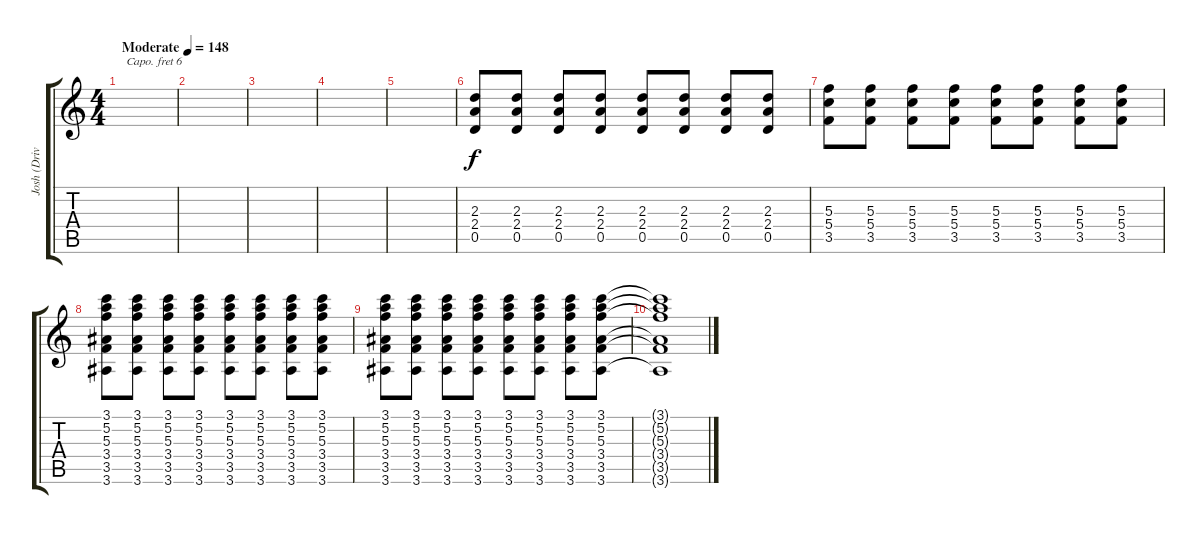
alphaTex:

\track ("Josh (Drive)" "Josh (Driv") {instrument overdrivenguitar}
\staff {score tabs}
\capo 6
\tuning (Eb4 Bb3 Gb3 Db3 Ab2 Db2) {hide}
\ts (4 4)
\tempo (148 "Moderate")
\clef g2
\ks c
|
|
|
|
|
(2.3 2.4 0.5).8 (2.3 2.4 0.5).8 (2.3 2.4 0.5).8 (2.3 2.4 0.5).8 (2.3 2.4 0.5).8 (2.3 2.4 0.5).8 (2.3 2.4 0.5).8 (2.3 2.4 0.5).8 |
(5.3 5.4 3.5).8 (5.3 5.4 3.5).8 (5.3 5.4 3.5).8 (5.3 5.4 3.5).8 (5.3 5.4 3.5).8 (5.3 5.4 3.5).8 (5.3 5.4 3.5).8 (5.3 5.4 3.5).8 |
(3.1 5.2 5.3 3.4 3.5 3.6).8 (3.1 5.2 5.3 3.4 3.5 3.6).8 (3.1 5.2 5.3 3.4 3.5 3.6).8 (3.1 5.2 5.3 3.4 3.5 3.6).8 (3.1 5.2 5.3 3.4 3.5 3.6).8 (3.1 5.2 5.3 3.4 3.5 3.6).8 (3.1 5.2 5.3 3.4 3.5 3.6).8 (3.1 5.2 5.3 3.4 3.5 3.6).8 |
(3.1 5.2 5.3 3.4 3.5 3.6).8 (3.1 5.2 5.3 3.4 3.5 3.6).8 (3.1 5.2 5.3 3.4 3.5 3.6).8 (3.1 5.2 5.3 3.4 3.5 3.6).8 (3.1 5.2 5.3 3.4 3.5 3.6).8 (3.1 5.2 5.3 3.4 3.5 3.6).8 (3.1 5.2 5.3 3.4 3.5 3.6).8 (3.1 5.2 5.3 3.4 3.5 3.6).8{volume 4} |
(3.1{t} 5.2{t} 5.3{t} 3.4{t} 3.5{t} 3.6{t}).1
